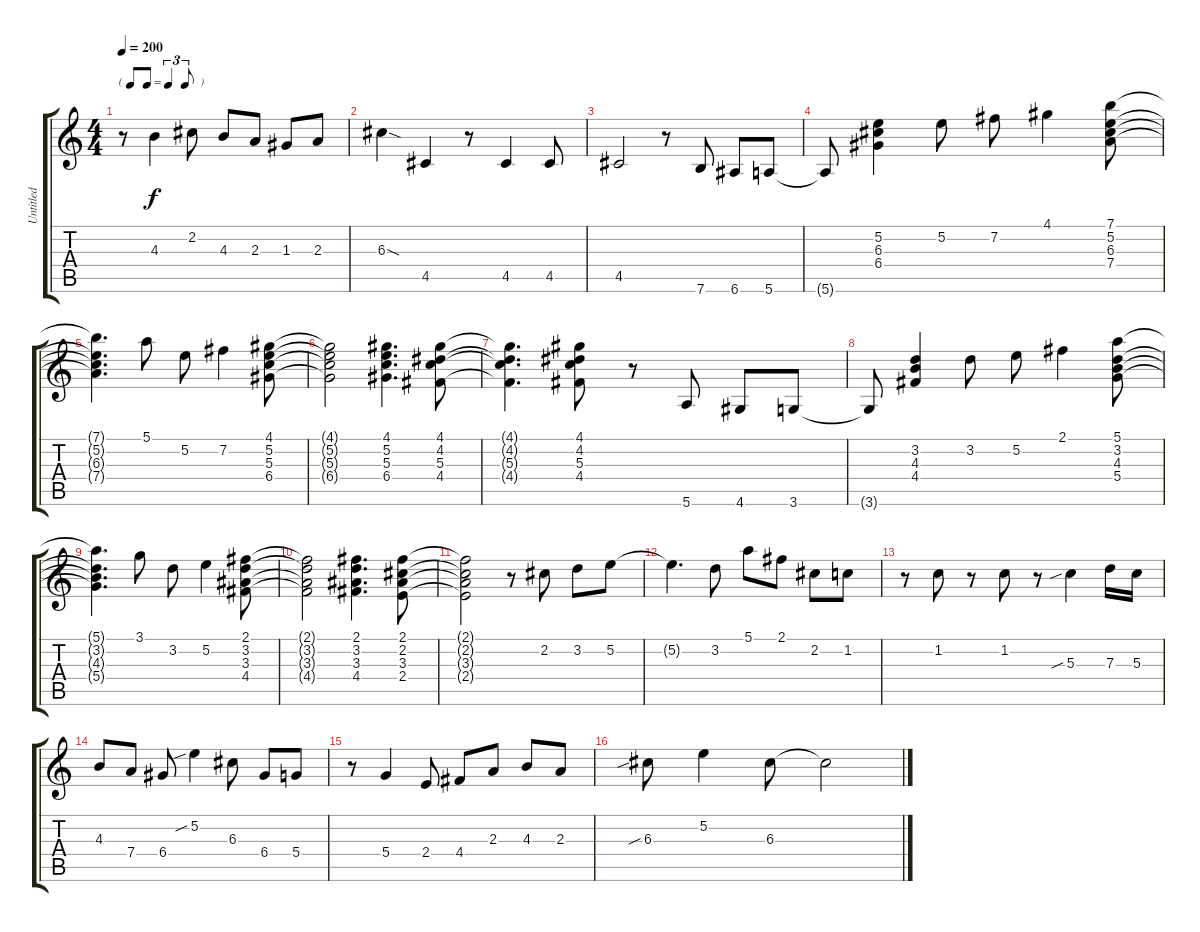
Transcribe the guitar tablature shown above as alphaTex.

\track ("Untitled" "Untitled") {instrument acousticguitarsteel}
\staff {score tabs}
\tuning (E4 B3 G3 D3 A2 E2) {hide}
\ts (4 4)
\tf triplet8th
\tempo 200
\clef g2
\ks c
r.8{dy f} 4.3.4 2.2.8 4.3.8 2.3.8 1.3.8 2.3.8 |
6.3{sod}.4 4.5.4 r.8 4.5.4 4.5.8 |
4.5.2 r.8 7.6.8 6.6.8 5.6.8 |
5.6{t}.8 (5.2 6.3 6.4).4 5.2.8 7.2.8 4.1.4 (7.1 5.2 6.3 7.4).8 |
(7.1{t} 5.2{t} 6.3{t} 7.4{t}).4{d} 5.1.8 5.2.8 7.2.4 (4.1 5.2 5.3 6.4).8 |
(4.1{t} 5.2{t} 5.3{t} 6.4{t}).2 (4.1 5.2 5.3 6.4).4{d} (4.1 4.2 5.3 4.4).8 |
(4.1{t} 4.2{t} 5.3{t} 4.4{t}).4{d} (4.1 4.2 5.3 4.4).8 r.8 5.6.8 4.6.8 3.6.8 |
3.6{t}.8 (3.2 4.3 4.4).4 3.2.8 5.2.8 2.1.4 (5.1 3.2 4.3 5.4).8 |
(5.1{t} 3.2{t} 4.3{t} 5.4{t}).4{d} 3.1.8 3.2.8 5.2.4 (2.1 3.2 3.3 4.4).8 |
(2.1{t} 3.2{t} 3.3{t} 4.4{t}).2 (2.1 3.2 3.3 4.4).4{d} (2.1 2.2 3.3 2.4).8 |
(2.1{t} 2.2{t} 3.3{t} 2.4{t}).2 r.8 2.2.8 3.2.8 5.2.8 |
5.2{t}.4{d} 3.2.8 5.1.8 2.1.8 2.2.8 1.2.8 |
r.8 1.2.8 r.8 1.2.8 r.8 5.3{sib}.4 7.3.16 5.3.16 |
4.3.8 7.4.8 6.4.8 5.2{sib}.4 6.3.8 6.4.8 5.4.8 |
r.8 5.4.4 2.4.8 4.4.8 2.3.8 4.3.8 2.3.8 |
6.3{sib}.8 5.2.4 6.3.8 6.3{t}.2
